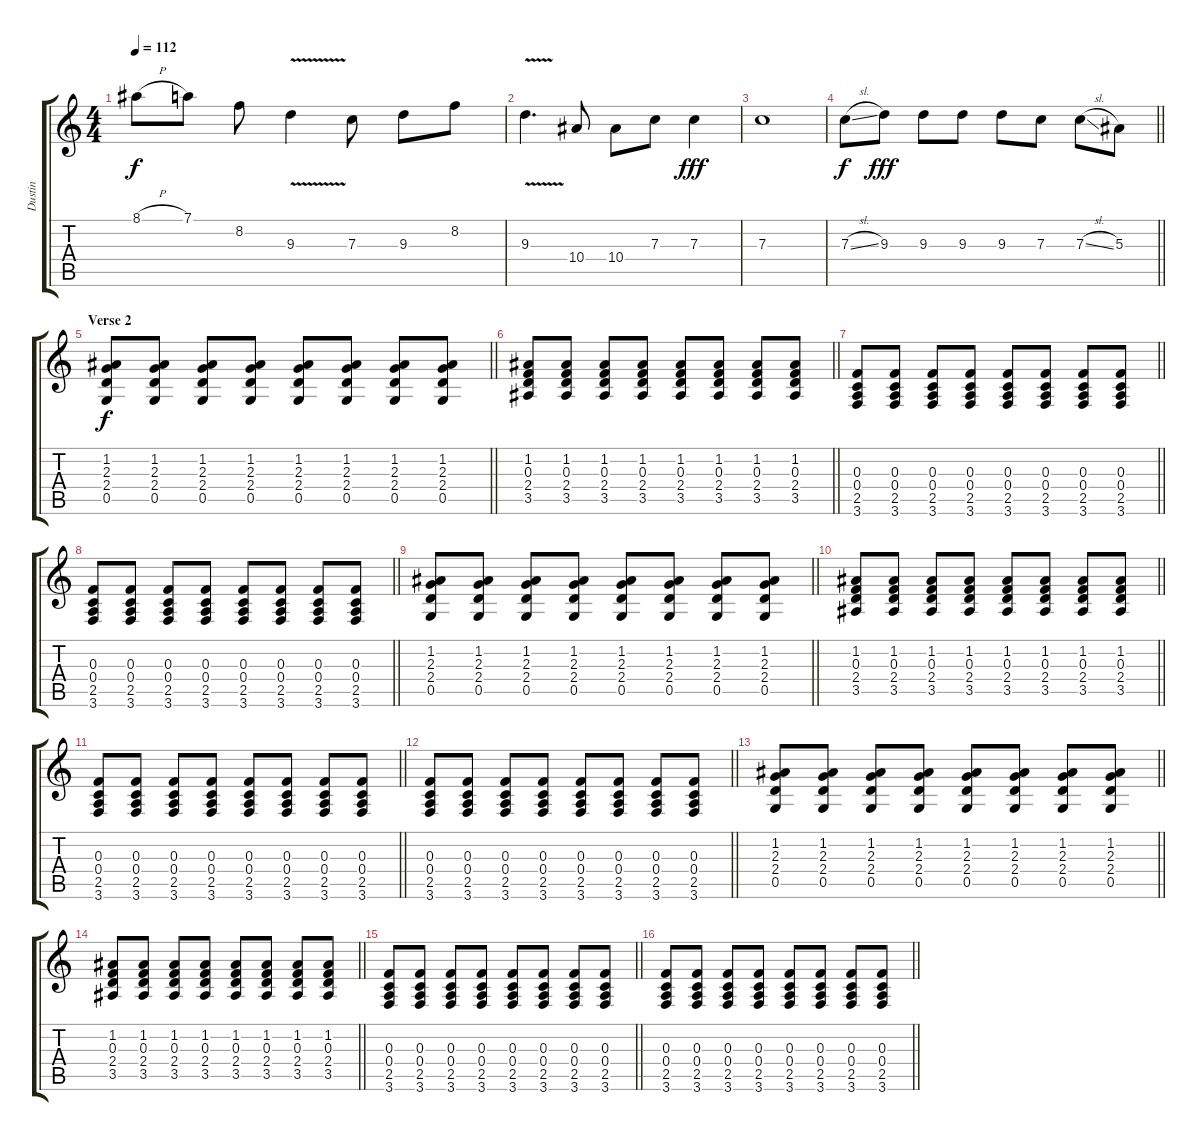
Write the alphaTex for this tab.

\track ("Dustin" "Dustin") {instrument electricguitarjazz}
\staff {score tabs}
\tuning (D4 A3 F3 C3 G2 D2) {hide}
\ts (4 4)
\tempo 112
\clef g2
\ks c
8.1{h}.8{dy f volume 11 instrument electricguitarjazz} 7.1.8 8.2.8 9.3{v}.4 7.3.8 9.3.8 8.2.8 |
9.3{v}.4{d} 10.4.8 10.4.8 7.3.8 7.3.4{dy fff} |
7.3.1 |
\barLineRight lightlight
7.3{sl}.8{dy f} 9.3.8{dy fff} 9.3.8 9.3.8 9.3.8 7.3.8 7.3{sl}.8 5.3.8 |
\section ("" "Verse 2")
\barLineRight lightlight
(1.2 2.3 2.4 0.5).8{dy f} (1.2 2.3 2.4 0.5).8 (1.2 2.3 2.4 0.5).8 (1.2 2.3 2.4 0.5).8 (1.2 2.3 2.4 0.5).8 (1.2 2.3 2.4 0.5).8 (1.2 2.3 2.4 0.5).8 (1.2 2.3 2.4 0.5).8 |
\section ("" "")
\barLineRight lightlight
(1.2 0.3 2.4 3.5).8 (1.2 0.3 2.4 3.5).8 (1.2 0.3 2.4 3.5).8 (1.2 0.3 2.4 3.5).8 (1.2 0.3 2.4 3.5).8 (1.2 0.3 2.4 3.5).8 (1.2 0.3 2.4 3.5).8 (1.2 0.3 2.4 3.5).8 |
\section ("" "")
\barLineRight lightlight
(0.3 0.4 2.5 3.6).8 (0.3 0.4 2.5 3.6).8 (0.3 0.4 2.5 3.6).8 (0.3 0.4 2.5 3.6).8 (0.3 0.4 2.5 3.6).8 (0.3 0.4 2.5 3.6).8 (0.3 0.4 2.5 3.6).8 (0.3 0.4 2.5 3.6).8 |
\barLineRight lightlight
(0.3 0.4 2.5 3.6).8 (0.3 0.4 2.5 3.6).8 (0.3 0.4 2.5 3.6).8 (0.3 0.4 2.5 3.6).8 (0.3 0.4 2.5 3.6).8 (0.3 0.4 2.5 3.6).8 (0.3 0.4 2.5 3.6).8 (0.3 0.4 2.5 3.6).8 |
\barLineRight lightlight
(1.2 2.3 2.4 0.5).8 (1.2 2.3 2.4 0.5).8 (1.2 2.3 2.4 0.5).8 (1.2 2.3 2.4 0.5).8 (1.2 2.3 2.4 0.5).8 (1.2 2.3 2.4 0.5).8 (1.2 2.3 2.4 0.5).8 (1.2 2.3 2.4 0.5).8 |
\barLineRight lightlight
(1.2 0.3 2.4 3.5).8 (1.2 0.3 2.4 3.5).8 (1.2 0.3 2.4 3.5).8 (1.2 0.3 2.4 3.5).8 (1.2 0.3 2.4 3.5).8 (1.2 0.3 2.4 3.5).8 (1.2 0.3 2.4 3.5).8 (1.2 0.3 2.4 3.5).8 |
\barLineRight lightlight
(0.3 0.4 2.5 3.6).8 (0.3 0.4 2.5 3.6).8 (0.3 0.4 2.5 3.6).8 (0.3 0.4 2.5 3.6).8 (0.3 0.4 2.5 3.6).8 (0.3 0.4 2.5 3.6).8 (0.3 0.4 2.5 3.6).8 (0.3 0.4 2.5 3.6).8 |
\barLineRight lightlight
(0.3 0.4 2.5 3.6).8 (0.3 0.4 2.5 3.6).8 (0.3 0.4 2.5 3.6).8 (0.3 0.4 2.5 3.6).8 (0.3 0.4 2.5 3.6).8 (0.3 0.4 2.5 3.6).8 (0.3 0.4 2.5 3.6).8 (0.3 0.4 2.5 3.6).8 |
\barLineRight lightlight
(1.2 2.3 2.4 0.5).8 (1.2 2.3 2.4 0.5).8 (1.2 2.3 2.4 0.5).8 (1.2 2.3 2.4 0.5).8 (1.2 2.3 2.4 0.5).8 (1.2 2.3 2.4 0.5).8 (1.2 2.3 2.4 0.5).8 (1.2 2.3 2.4 0.5).8 |
\barLineRight lightlight
(1.2 0.3 2.4 3.5).8 (1.2 0.3 2.4 3.5).8 (1.2 0.3 2.4 3.5).8 (1.2 0.3 2.4 3.5).8 (1.2 0.3 2.4 3.5).8 (1.2 0.3 2.4 3.5).8 (1.2 0.3 2.4 3.5).8 (1.2 0.3 2.4 3.5).8 |
\barLineRight lightlight
(0.3 0.4 2.5 3.6).8 (0.3 0.4 2.5 3.6).8 (0.3 0.4 2.5 3.6).8 (0.3 0.4 2.5 3.6).8 (0.3 0.4 2.5 3.6).8 (0.3 0.4 2.5 3.6).8 (0.3 0.4 2.5 3.6).8 (0.3 0.4 2.5 3.6).8 |
\barLineRight lightlight
(0.3 0.4 2.5 3.6).8 (0.3 0.4 2.5 3.6).8 (0.3 0.4 2.5 3.6).8 (0.3 0.4 2.5 3.6).8 (0.3 0.4 2.5 3.6).8 (0.3 0.4 2.5 3.6).8 (0.3 0.4 2.5 3.6).8 (0.3 0.4 2.5 3.6).8
